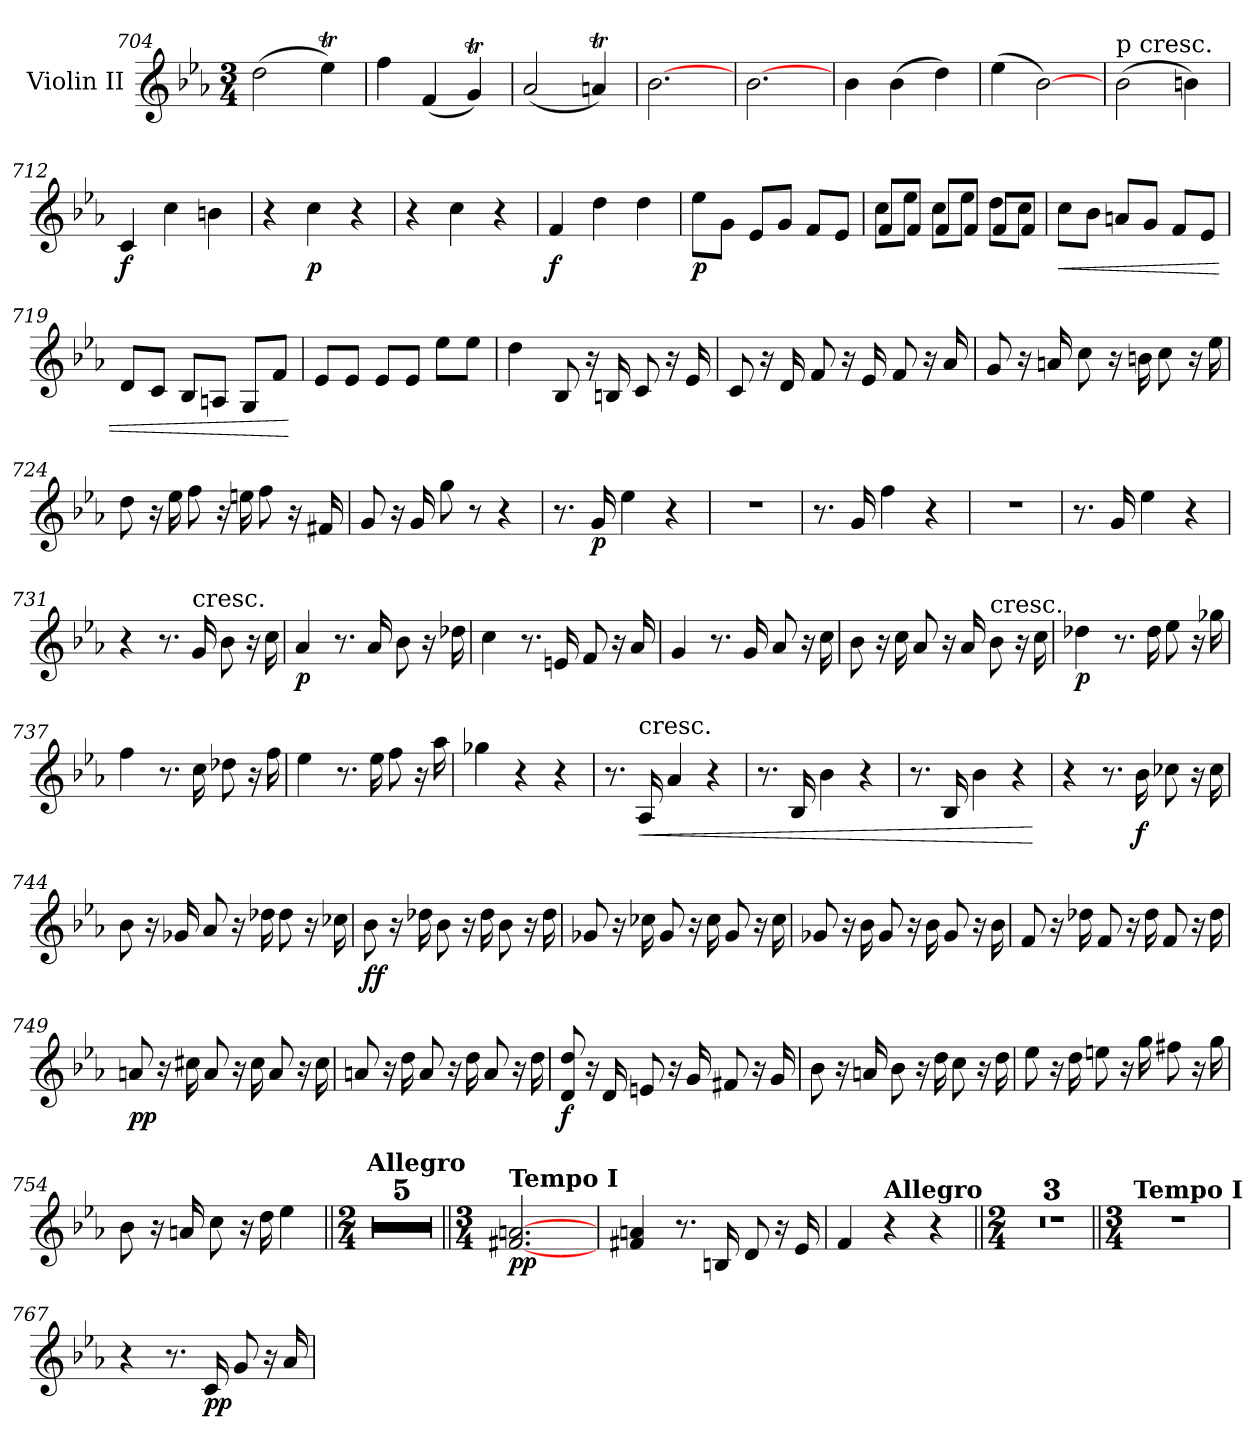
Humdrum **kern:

**kern	**dynam
*part1	*part1
*staff1	*staff1
*I"Violin II	*
*I'Vln	*
*clefG2	*
*k[b-e-a-]	*
*E-:	*
*M3/4	*
=704	=704
(2dd	.
4ee-T)	.
=705	=705
4ff	.
(4f	.
4gt)	.
=706	=706
(2a-	.
4ant)	.
=707	=707
[2.b-	.
=708	=708
[2.b-	.
=709	=709
4b-	.
(4b-	.
4dd)	.
=710	=710
(4ee-	.
[2b-)	.
=711	=711
!LO:TX:a:t=p cresc.	!
(2b-	.
4bn)	.
=712	=712
4c	f
4cc	.
4bn	.
=713	=713
4r	.
4cc	p
4r	.
=714	=714
4r	.
4cc	.
4r	.
=715	=715
4f	f
4dd	.
4dd	.
=716	=716
8ee-\L	p
8g\J	.
8e-/L	.
8g/J	.
8f/L	.
8e-/J	.
=717	=717
*^	*
8cc\L	8f/L	.
8ee-\J	8f/J	.
8cc\L	8f/L	.
8ee-\J	8f/J	.
8dd\L	8f/L	.
8cc\J	8f/J	.
=718	=718	=718
!LO:TX:a:t=cresc.	!	!
!	!	!LO:HP:b
*v	*v	*
8cc\L	<
8b-\J	.
8an/L	.
8g/J	.
8f/L	.
8e-/J	.
=719	=719
8d/L	.
8c/J	.
8B-/L	.
8An/J	.
8G/L	.
8f/J	.
.	[
=720	=720
8e-/L	.
8e-/J	.
8e-/L	.
8e-/J	.
8ee-\L	.
8ee-\J	.
=721	=721
4dd	.
8B-	.
16r	.
16Bn	.
8c	.
16r	.
16e-	.
=722	=722
8c	.
16r	.
16d	.
8f	.
16r	.
16e-	.
8f	.
16r	.
16a-	.
=723	=723
8g	.
16r	.
16an	.
8cc	.
16r	.
16bn	.
8cc	.
16r	.
16ee-	.
=724	=724
8dd	.
16r	.
16ee-	.
8ff	.
16r	.
16een	.
8ff	.
16r	.
16f#X	.
=725	=725
8g	.
16r	.
16g	.
8gg	.
8r	.
4r	.
=726	=726
8.r	.
16g	p
4ee-	.
4r	.
=727	=727
2.r	.
=728	=728
8.r	.
16g	.
4ff	.
4r	.
=729	=729
2.r	.
=730	=730
8.r	.
16g	.
4ee-	.
4r	.
=731	=731
4r	.
8.r	.
!LO:TX:a:t=cresc.	!
16g	.
8b-	.
16r	.
16cc	.
=732	=732
4a-	p
8.r	.
16a-	.
8b-	.
16r	.
16dd-X	.
=733	=733
4cc	.
8.r	.
16en	.
8f	.
16r	.
16a-	.
=734	=734
4g	.
8.r	.
16g	.
8a-	.
16r	.
16cc	.
=735	=735
8b-	.
16r	.
16cc	.
8a-	.
16r	.
16a-	.
!LO:TX:a:t=cresc.	!
8b-	.
16r	.
16cc	.
=736	=736
4dd-X	p
8.r	.
16dd-	.
8ee-	.
16r	.
16gg-X	.
=737	=737
4ff	.
8.r	.
16cc	.
8dd-X	.
16r	.
16ff	.
=738	=738
4ee-	.
8.r	.
16ee-	.
8ff	.
16r	.
16aa-	.
=739	=739
4gg-X	.
4r	.
4r	.
=740	=740
8.r	.
!LO:TX:a:t=cresc.	!
!	!LO:HP:b
16A-	<
4a-	.
4r	.
=741	=741
8.r	.
16B-	.
4b-	.
4r	.
=742	=742
8.r	.
16B-	.
4b-	.
4r	.
.	[
=743	=743
4r	.
8.r	.
16b-	f
8cc-X	.
16r	.
16cc-	.
=744	=744
8b-	.
16r	.
16g-X	.
8a-	.
16r	.
16dd-X	.
8dd-	.
16r	.
16cc-X	.
=745	=745
8b-	ff
16r	.
16dd-X	.
8b-	.
16r	.
16dd-	.
8b-	.
16r	.
16dd-	.
=746	=746
8g-X	.
16r	.
16cc-X	.
8g-	.
16r	.
16cc-	.
8g-	.
16r	.
16cc-	.
=747	=747
8g-X	.
16r	.
16b-	.
8g-	.
16r	.
16b-	.
8g-	.
16r	.
16b-	.
=748	=748
8f	.
16r	.
16dd-X	.
8f	.
16r	.
16dd-	.
8f	.
16r	.
16dd-	.
=749	=749
8an	pp
16r	.
16cc#X	.
8a	.
16r	.
16cc#	.
8a	.
16r	.
16cc#	.
=750	=750
8an	.
16r	.
16dd	.
8a	.
16r	.
16dd	.
8a	.
16r	.
16dd	.
=751	=751
8d 8dd	f
16r	.
16d	.
8en	.
16r	.
16g	.
8f#X	.
16r	.
16g	.
=752	=752
8b-	.
16r	.
16an	.
8b-	.
16r	.
16dd	.
8cc	.
16r	.
16dd	.
=753	=753
8ee-	.
16r	.
16dd	.
8een	.
16r	.
16gg	.
8ff#X	.
16r	.
16gg	.
=754	=754
8b-	.
16r	.
16an	.
8cc	.
16r	.
16dd	.
4ee-	.
=755||	=755||
*M2/4	*
!LO:TX:a:B:t=Allegro	!
2r	.
=756	=756
2r	.
=757	=757
2r	.
=758	=758
2r	.
=759	=759
2r	.
=760||	=760||
*M3/4	*
!LO:TX:a:B:t=Tempo I	!
[2.f#X [2.an	pp
=761	=761
4f#X 4an	.
8.r	.
16Bn	.
8d	.
16r	.
16e-	.
=762	=762
4f	.
!LO:TX:a:B:t=Allegro	!
4r	.
4r	.
=763||	=763||
*M2/4	*
2r	.
=764	=764
2r	.
=765	=765
2r	.
=766||	=766||
*M3/4	*
!LO:TX:a:B:t=Tempo I	!
2.r	.
=767	=767
4r	.
8.r	.
16c	pp
8g	.
16r	.
16a-	.
=	=
*-	*-
